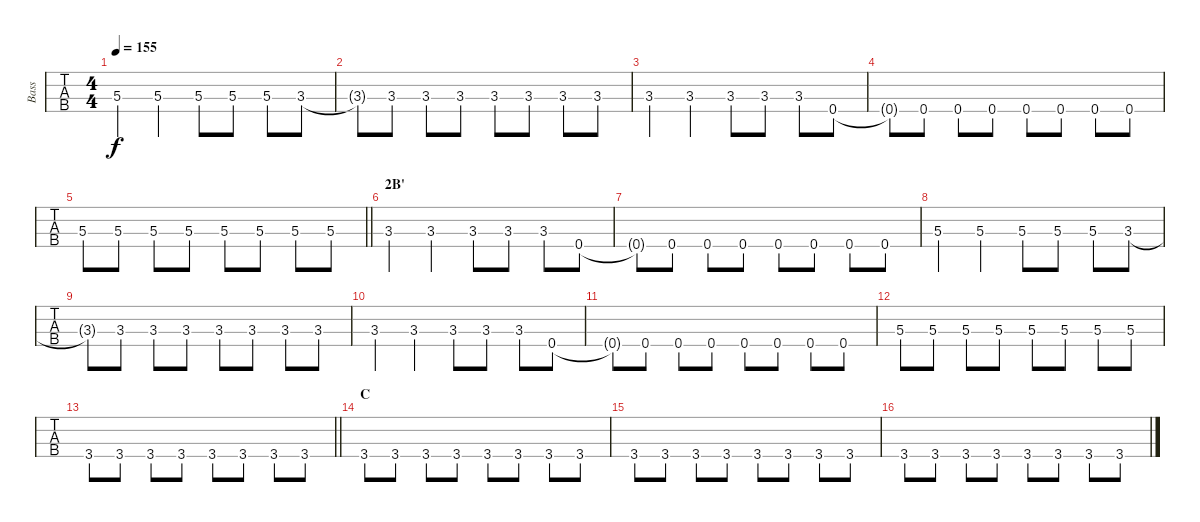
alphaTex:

\track ("Bass" "Bass") {instrument electricbassfinger}
\staff {tabs}
\tuning (G2 D2 A1 E1) {hide}
\ts (4 4)
\tempo 155
\clef f4
\ks g
5.3.4{dy f} 5.3.4 5.3.8 5.3.8 5.3.8 3.3.8 |
3.3{t}.8 3.3.8 3.3.8 3.3.8 3.3.8 3.3.8 3.3.8 3.3.8 |
3.3.4 3.3.4 3.3.8 3.3.8 3.3.8 0.4.8 |
0.4{t}.8 0.4.8 0.4.8 0.4.8 0.4.8 0.4.8 0.4.8 0.4.8 |
\barLineRight lightlight
5.3.8 5.3.8 5.3.8 5.3.8 5.3.8 5.3.8 5.3.8 5.3.8 |
\section ("" "2B'")
3.3.4 3.3.4 3.3.8 3.3.8 3.3.8 0.4.8 |
0.4{t}.8 0.4.8 0.4.8 0.4.8 0.4.8 0.4.8 0.4.8 0.4.8 |
5.3.4 5.3.4 5.3.8 5.3.8 5.3.8 3.3.8 |
3.3{t}.8 3.3.8 3.3.8 3.3.8 3.3.8 3.3.8 3.3.8 3.3.8 |
3.3.4 3.3.4 3.3.8 3.3.8 3.3.8 0.4.8 |
0.4{t}.8 0.4.8 0.4.8 0.4.8 0.4.8 0.4.8 0.4.8 0.4.8 |
5.3.8 5.3.8 5.3.8 5.3.8 5.3.8 5.3.8 5.3.8 5.3.8 |
\barLineRight lightlight
3.4.8 3.4.8 3.4.8 3.4.8 3.4.8 3.4.8 3.4.8 3.4.8 |
\section ("" "C")
3.4.8 3.4.8 3.4.8 3.4.8 3.4.8 3.4.8 3.4.8 3.4.8 |
3.4.8 3.4.8 3.4.8 3.4.8 3.4.8 3.4.8 3.4.8 3.4.8 |
3.4.8 3.4.8 3.4.8 3.4.8 3.4.8 3.4.8 3.4.8 3.4.8
